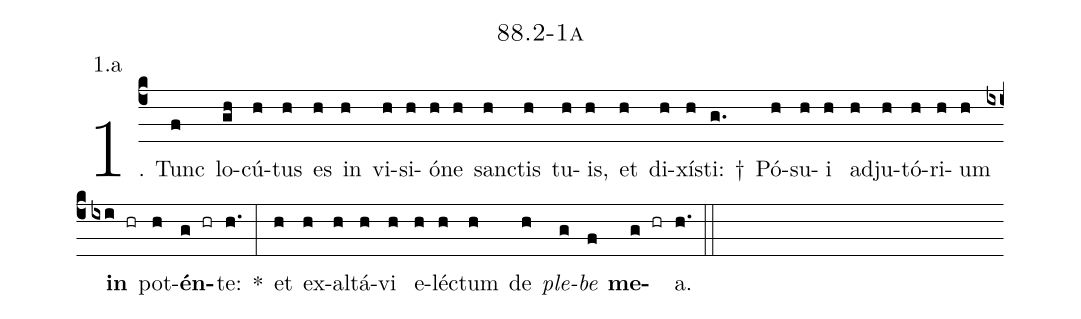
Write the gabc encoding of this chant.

name: 88.2-1a;
annotation: 1.a;
%%
(c4)1. Tunc(f) lo(gh)cú(h)tus(h) es(h) in(h) vi(h)si(h)ó(h)ne(h) sanc(h)tis(h) tu(h)is,(h) et(h) di(h)xís(h)ti: †(g.) Pó(h)su(h)i(h) ad(h)ju(h)tó(h)ri(h)um(h) <b>in</b>(ixi hr) pot(h)<b>én</b>(g hr)te:(h.) *(:) et(h) ex(h)al(h)tá(h)vi(h) e(h)léc(h)tum(h) de(h) <i>ple</i>(g)<i>be</i>(f) <b>me</b>(g hr)a.(h.) (::)


%E(h) u(h) o(g) u(f) a(g) e.(h.) (::)
